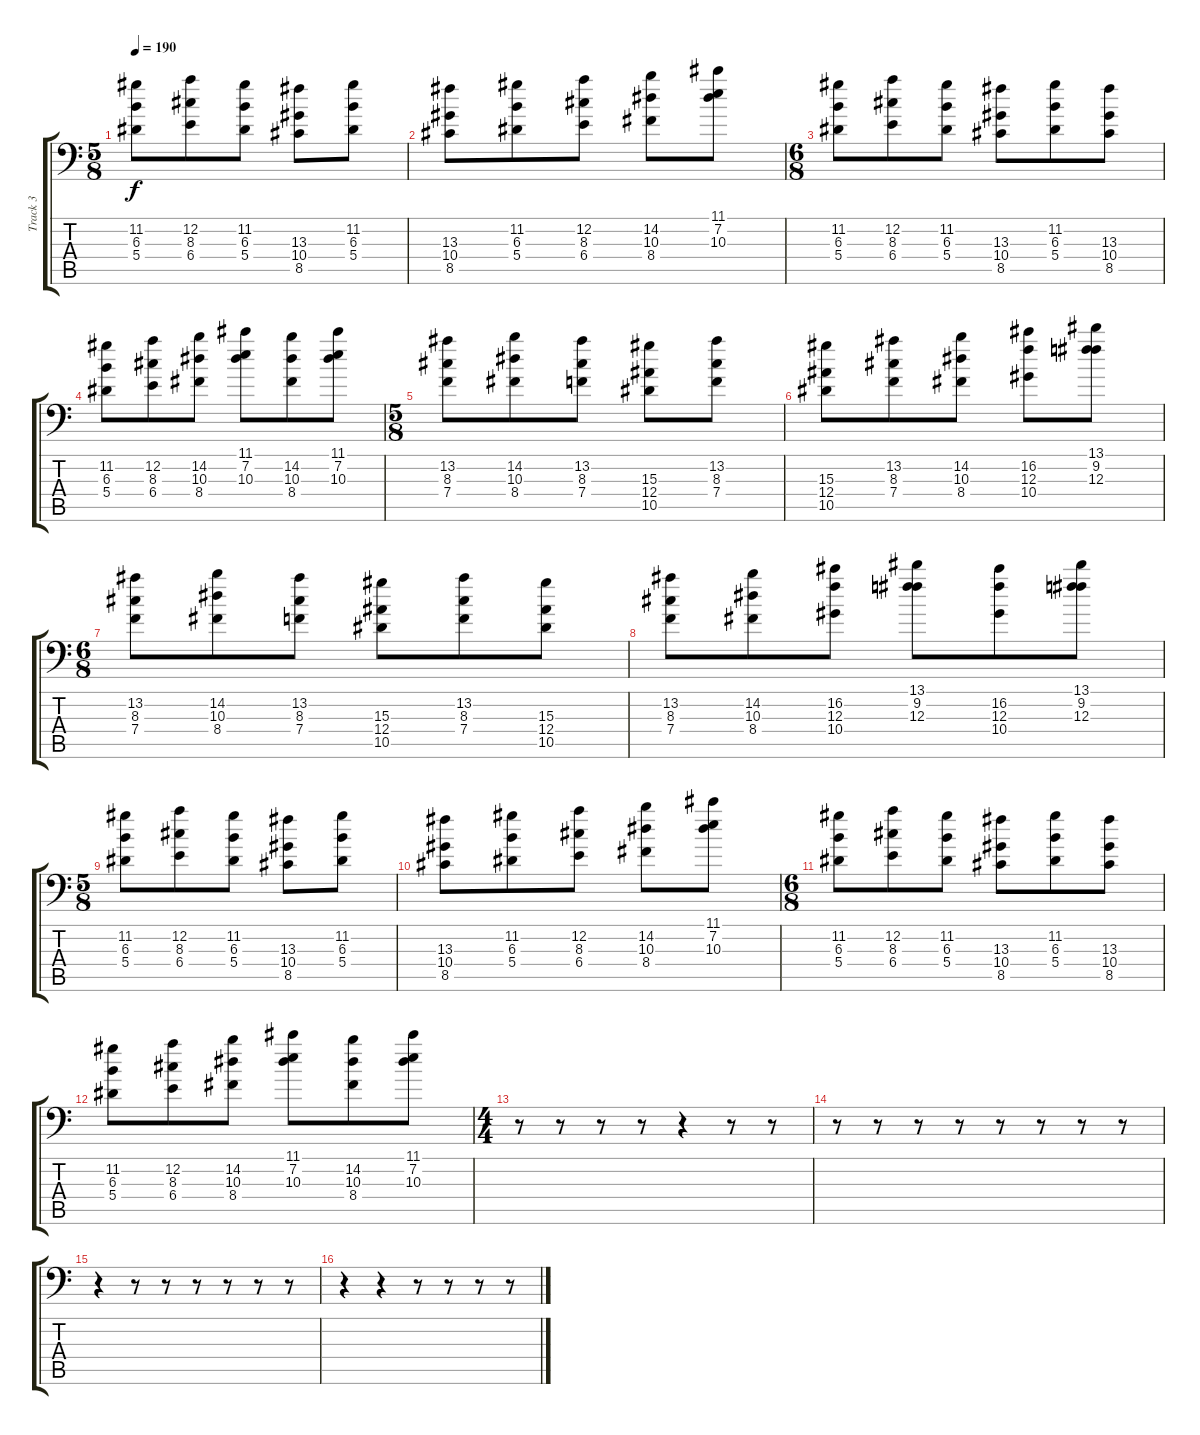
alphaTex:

\track ("Track 3" "Track 3") {instrument electricguitarjazz}
\staff {score tabs}
\tuning (D4 A3 F3 Bb2 F2 Bb1) {hide}
\ts (5 8)
\tempo 190
\clef f4
\ks c
(11.2 6.3 5.4).8{dy f} (12.2 8.3 6.4).8 (11.2 6.3 5.4).8 (13.3 10.4 8.5).8 (11.2 6.3 5.4).8 |
(13.3 10.4 8.5).8 (11.2 6.3 5.4).8 (12.2 8.3 6.4).8 (14.2 10.3 8.4).8 (11.1 7.2 10.3).8 |
\ts (6 8)
(11.2 6.3 5.4).8 (12.2 8.3 6.4).8 (11.2 6.3 5.4).8 (13.3 10.4 8.5).8 (11.2 6.3 5.4).8 (13.3 10.4 8.5).8 |
(11.2 6.3 5.4).8 (12.2 8.3 6.4).8 (14.2 10.3 8.4).8 (11.1 7.2 10.3).8 (14.2 10.3 8.4).8 (11.1 7.2 10.3).8 |
\ts (5 8)
(13.2 8.3 7.4).8 (14.2 10.3 8.4).8 (13.2 8.3 7.4).8 (15.3 12.4 10.5).8 (13.2 8.3 7.4).8 |
(15.3 12.4 10.5).8 (13.2 8.3 7.4).8 (14.2 10.3 8.4).8 (16.2 12.3 10.4).8 (13.1 9.2 12.3).8 |
\ts (6 8)
(13.2 8.3 7.4).8 (14.2 10.3 8.4).8 (13.2 8.3 7.4).8 (15.3 12.4 10.5).8 (13.2 8.3 7.4).8 (15.3 12.4 10.5).8 |
(13.2 8.3 7.4).8 (14.2 10.3 8.4).8 (16.2 12.3 10.4).8 (13.1 9.2 12.3).8 (16.2 12.3 10.4).8 (13.1 9.2 12.3).8 |
\ts (5 8)
(11.2 6.3 5.4).8 (12.2 8.3 6.4).8 (11.2 6.3 5.4).8 (13.3 10.4 8.5).8 (11.2 6.3 5.4).8 |
(13.3 10.4 8.5).8 (11.2 6.3 5.4).8 (12.2 8.3 6.4).8 (14.2 10.3 8.4).8 (11.1 7.2 10.3).8 |
\ts (6 8)
(11.2 6.3 5.4).8 (12.2 8.3 6.4).8 (11.2 6.3 5.4).8 (13.3 10.4 8.5).8 (11.2 6.3 5.4).8 (13.3 10.4 8.5).8 |
(11.2 6.3 5.4).8 (12.2 8.3 6.4).8 (14.2 10.3 8.4).8 (11.1 7.2 10.3).8 (14.2 10.3 8.4).8 (11.1 7.2 10.3).8 |
\ts (4 4)
r.8 r.8 r.8 r.8 r.4 r.8 r.8 |
r.8 r.8 r.8 r.8 r.8 r.8 r.8 r.8 |
r.4 r.8 r.8 r.8 r.8 r.8 r.8 |
r.4 r.4 r.8 r.8 r.8 r.8
